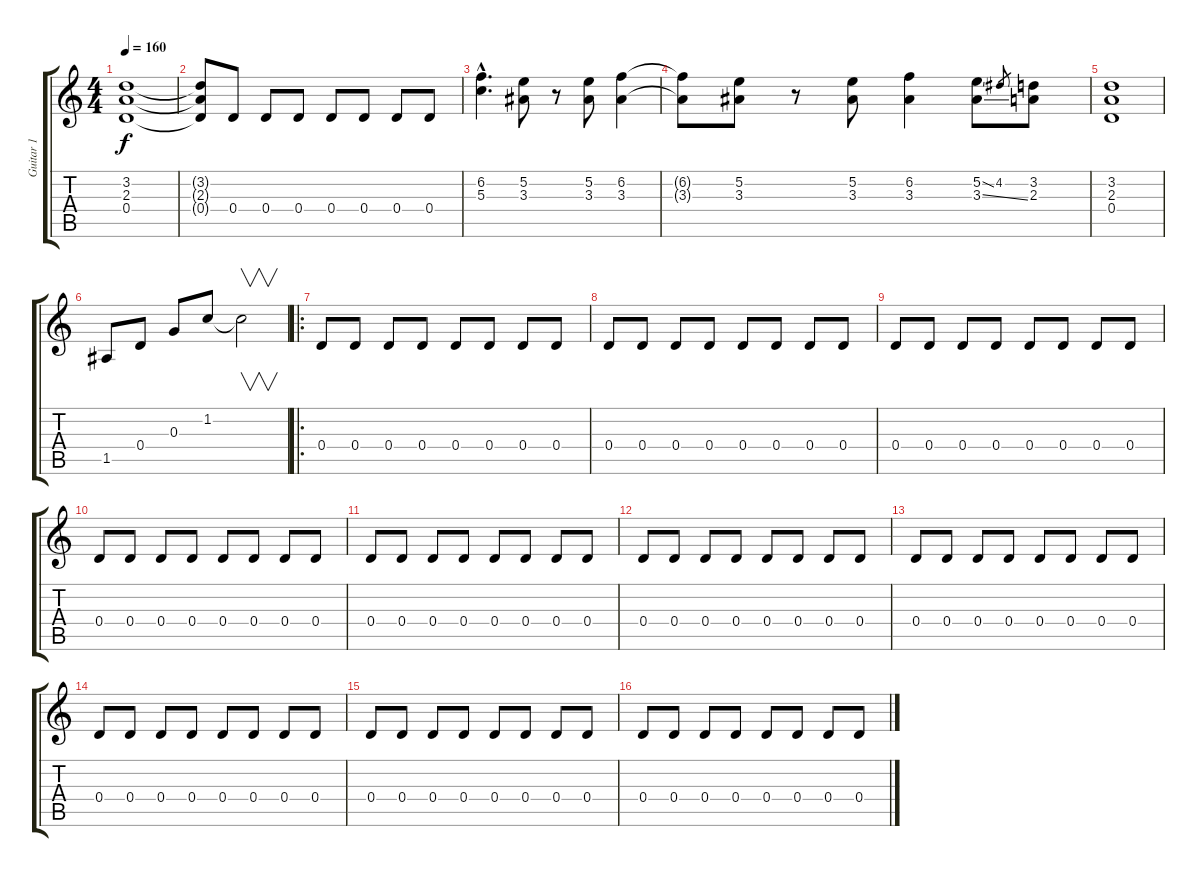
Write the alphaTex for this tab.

\track ("Guitar 1" "Guitar 1") {instrument overdrivenguitar}
\staff {score tabs}
\tuning (E4 B3 G3 D3 A2 E2) {hide}
\ts (4 4)
\tempo 160
\clef g2
\ks c
(3.2 2.3 0.4).1{dy f} |
(3.2{t} 2.3{t} 0.4{t}).8 0.4.8 0.4.8 0.4.8 0.4.8 0.4.8 0.4.8 0.4.8 |
(6.2{hac} 5.3{hac}).4{d} (5.2 3.3).8 r.8 (5.2 3.3).8 (6.2 3.3).4 |
(6.2{t} 3.3{t}).8 (5.2 3.3).8 r.8 (5.2 3.3).8 (6.2 3.3).4 (5.2{ss} 3.3{ss}).8 4.2.8{gr} (3.2 2.3).8 |
(3.2 2.3 0.4).1 |
1.5.8 0.4.8 0.3.8 1.2.8 1.2{t}.2{v} |
\ro
0.4.8 0.4.8 0.4.8 0.4.8 0.4.8 0.4.8 0.4.8 0.4.8 |
0.4.8 0.4.8 0.4.8 0.4.8 0.4.8 0.4.8 0.4.8 0.4.8 |
0.4.8 0.4.8 0.4.8 0.4.8 0.4.8 0.4.8 0.4.8 0.4.8 |
0.4.8 0.4.8 0.4.8 0.4.8 0.4.8 0.4.8 0.4.8 0.4.8 |
0.4.8 0.4.8 0.4.8 0.4.8 0.4.8 0.4.8 0.4.8 0.4.8 |
0.4.8 0.4.8 0.4.8 0.4.8 0.4.8 0.4.8 0.4.8 0.4.8 |
0.4.8 0.4.8 0.4.8 0.4.8 0.4.8 0.4.8 0.4.8 0.4.8 |
0.4.8 0.4.8 0.4.8 0.4.8 0.4.8 0.4.8 0.4.8 0.4.8 |
0.4.8 0.4.8 0.4.8 0.4.8 0.4.8 0.4.8 0.4.8 0.4.8 |
0.4.8 0.4.8 0.4.8 0.4.8 0.4.8 0.4.8 0.4.8 0.4.8
